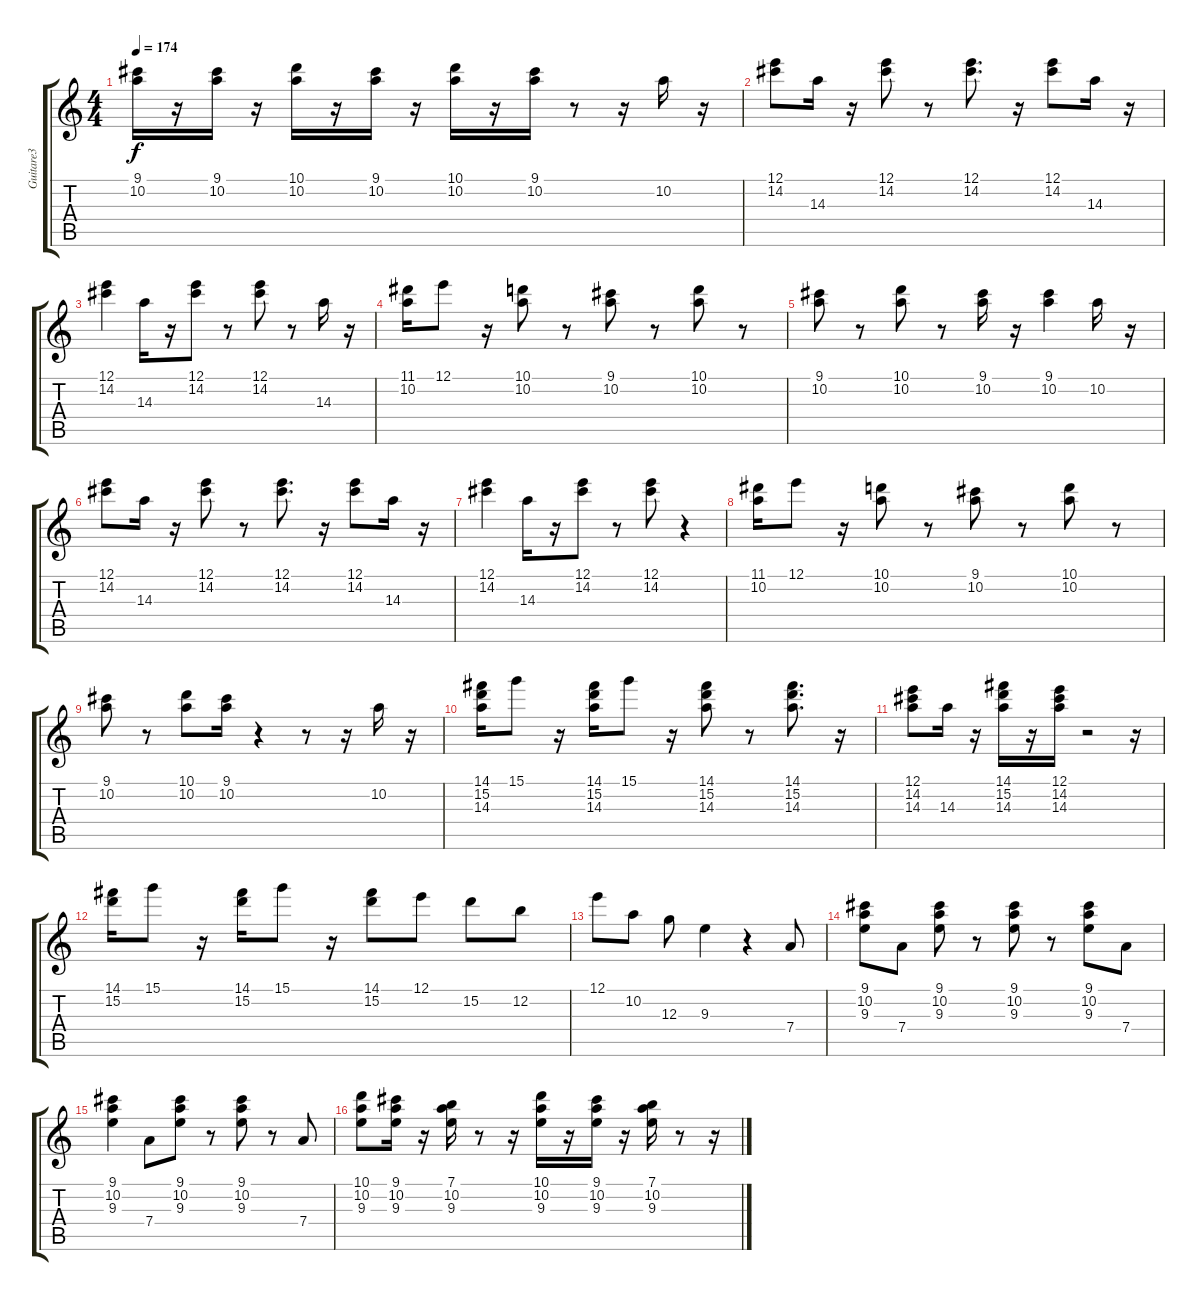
\track ("Guitare3" "Guitare3") {instrument distortionguitar}
\staff {score tabs}
\tuning (E4 B3 G3 D3 A2 E2) {hide}
\ts (4 4)
\tempo 174
\clef g2
\ks c
(9.1{t} 10.2{t}).16{dy f} r.16 (9.1 10.2).16 r.16 (10.1 10.2).16 r.16 (9.1 10.2).16 r.16 (10.1 10.2).16 r.16 (9.1 10.2).16 r.8 r.16 10.2.16 r.16 |
(12.1 14.2).8 14.3.16 r.16 (12.1 14.2).8 r.8 (12.1 14.2).8{d} r.16 (12.1 14.2).8 14.3.16 r.16 |
(12.1 14.2).4 14.3.16 r.16 (12.1 14.2).8 r.8 (12.1 14.2).8 r.8 14.3.16 r.16 |
(11.1 10.2).16 12.1.8 r.16 (10.1 10.2).8 r.8 (9.1 10.2).8 r.8 (10.1 10.2).8 r.8 |
(9.1 10.2).8 r.8 (10.1 10.2).8 r.8 (9.1 10.2).16 r.16 (9.1 10.2).4 10.2.16 r.16 |
(12.1 14.2).8 14.3.16 r.16 (12.1 14.2).8 r.8 (12.1 14.2).8{d} r.16 (12.1 14.2).8 14.3.16 r.16 |
(12.1 14.2).4 14.3.16 r.16 (12.1 14.2).8 r.8 (12.1 14.2).8 r.4 |
(11.1 10.2).16 12.1.8 r.16 (10.1 10.2).8 r.8 (9.1 10.2).8 r.8 (10.1 10.2).8 r.8 |
(9.1 10.2).8 r.8 (10.1 10.2).8 (9.1 10.2).16 r.4 r.8 r.16 10.2.16 r.16 |
(14.1 15.2 14.3).16 15.1.8 r.16 (14.1 15.2 14.3).16 15.1.8 r.16 (14.1 15.2 14.3).8 r.8 (14.1 15.2 14.3).8{d} r.16 |
(12.1 14.2 14.3).8 14.3.16 r.16 (14.1 15.2 14.3).16 r.16 (12.1 14.2 14.3).16 r.2 r.16 |
(14.1 15.2).16 15.1.8 r.16 (14.1 15.2).16 15.1.8 r.16 (14.1 15.2).8 12.1.8 15.2.8 12.2.8 |
12.1.8 10.2.8 12.3.8 9.3.4 r.4 7.4.8 |
(9.1 10.2 9.3).8 7.4.8 (9.1 10.2 9.3).8 r.8 (9.1 10.2 9.3).8 r.8 (9.1 10.2 9.3).8 7.4.8 |
(9.1 10.2 9.3).4 7.4.8 (9.1 10.2 9.3).8 r.8 (9.1 10.2 9.3).8 r.8 7.4.8 |
(10.1 10.2 9.3).8 (9.1 10.2 9.3).16 r.16 (7.1 10.2 9.3).16 r.8 r.16 (10.1 10.2 9.3).16 r.16 (9.1 10.2 9.3).16 r.16 (7.1 10.2 9.3).16 r.8 r.16
